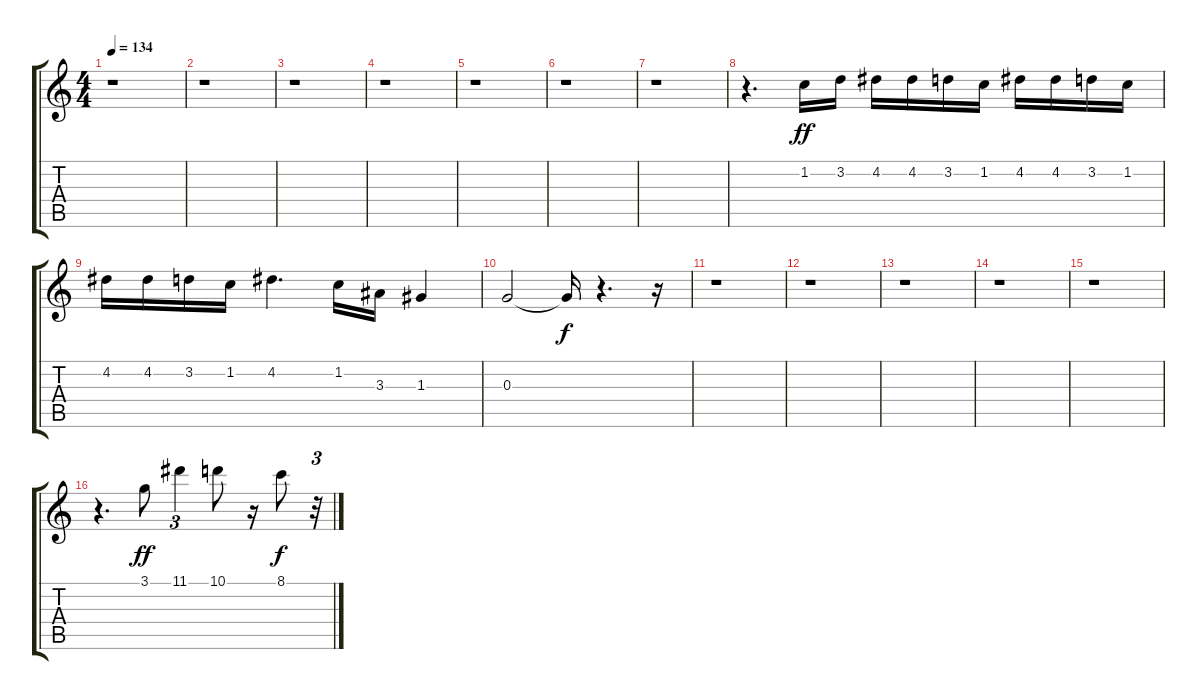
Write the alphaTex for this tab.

\track "" {instrument acousticguitarnylon}
\staff {score tabs}
\tuning (E4 B3 G3 D3 A2 E2) {hide}
\ts (4 4)
\tempo 134
\clef g2
\ks c
r.1{dy ff} |
r.1 |
r.1 |
r.1 |
r.1 |
r.1 |
r.1 |
r.4{d} 1.2.16 3.2.16 4.2.16 4.2.16 3.2.16 1.2.16 4.2.16 4.2.16 3.2.16 1.2.16 |
4.2.16 4.2.16 3.2.16 1.2.16 4.2.4{d} 1.2.16 3.3.16 1.3.4 |
0.3.2 0.3{t}.16{dy f} r.4{d} r.16 |
r.1 |
r.1 |
r.1 |
r.1 |
r.1 |
r.4{d} 3.1.8{dy ff} 11.1.4{tu (3 2)} 10.1.8 r.16 8.1.8{dy f} r.32{tu (3 2)}
